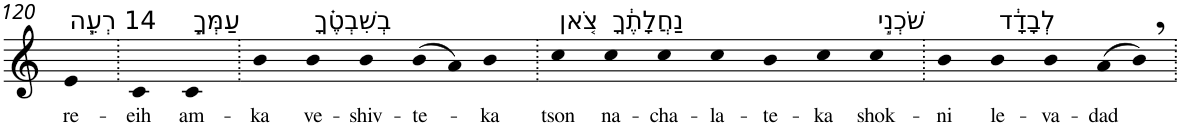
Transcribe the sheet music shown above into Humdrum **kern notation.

**kern	**text
*part1	*part1
*staff1	*staff1
*I"Piano	*
*I'Pno	*
!!LO:PB:g=z
*clefG2	*
*k[]	*
=120	=120
!LO:TX:a:t=14 רְעֵ֧ה	!
!	!LO:LY:b
4e	re-
=121.	=121.
!	!LO:LY:b
4c	-eih
!LO:TX:a:t=עַמְּךָ֣	!
!	!LO:LY:b
4c	am-
=122.	=122.
!	!LO:LY:b
4b	-ka
!LO:TX:a:t=בְשִׁבְטֶ֗ךָ	!
!	!LO:LY:b
4b	ve-
!	!LO:LY:b
4b	-shiv-
!	!LO:LY:b
(>8b	-te-
8a)	.
!	!LO:LY:b
4b	-ka
=123.	=123.
!LO:TX:a:t=צֹ֚אן	!
!	!LO:LY:b
4cc	tson
!LO:TX:a:t=נַחֲלָתֶ֔ךָ	!
!	!LO:LY:b
4cc	na-
!	!LO:LY:b
4cc	-cha-
!	!LO:LY:b
4cc	-la-
!	!LO:LY:b
4b	-te-
!	!LO:LY:b
4cc	-ka
!LO:TX:a:t=שֹׁכְנִ֣י	!
!	!LO:LY:b
4cc	shok-
=124.	=124.
!	!LO:LY:b
4b	-ni
!LO:TX:a:t=לְבָדָ֔ד	!
!	!LO:LY:b
4b	le-
!	!LO:LY:b
4b	-va-
!	!LO:LY:b
(>8a	-dad
8b,)	.
=.	=.
*-	*-
